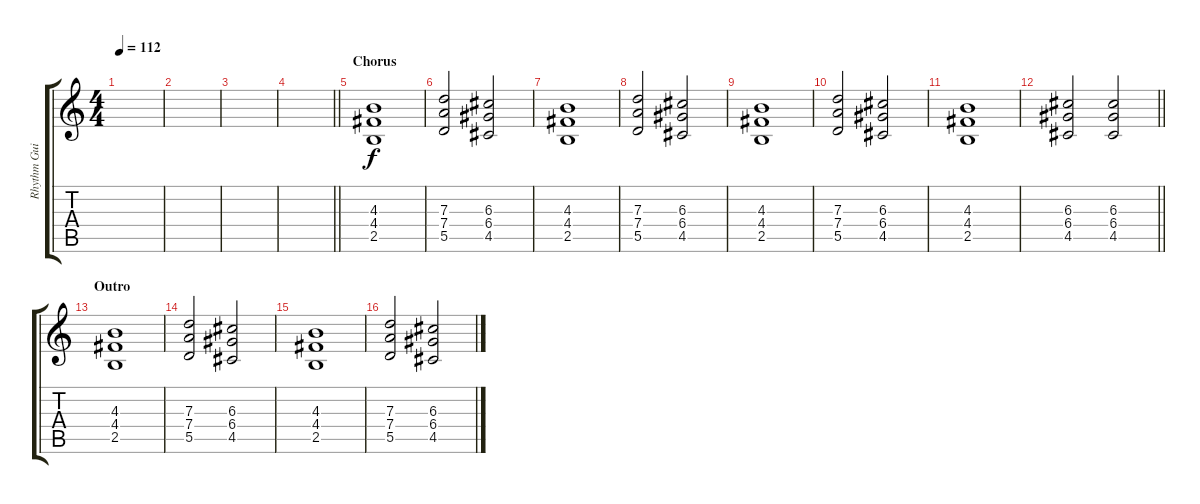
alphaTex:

\track ("Rhythm Guitar" "Rhythm Gui") {instrument electricguitarmuted}
\staff {score tabs}
\tuning (E4 B3 G3 D3 A2 E2) {hide}
\ts (4 4)
\tempo 112
\clef g2
\ks c
|
|
|
\barLineRight lightlight
|
\section ("" "Chorus")
(4.3 4.4 2.5).1 |
(7.3 7.4 5.5).2 (6.3 6.4 4.5).2 |
(4.3 4.4 2.5).1 |
(7.3 7.4 5.5).2 (6.3 6.4 4.5).2 |
(4.3 4.4 2.5).1 |
(7.3 7.4 5.5).2 (6.3 6.4 4.5).2 |
(4.3 4.4 2.5).1 |
\barLineRight lightlight
(6.3 6.4 4.5).2 (6.3 6.4 4.5).2 |
\section ("" "Outro")
(4.3 4.4 2.5).1 |
(7.3 7.4 5.5).2 (6.3 6.4 4.5).2 |
(4.3 4.4 2.5).1 |
(7.3 7.4 5.5).2 (6.3 6.4 4.5).2
